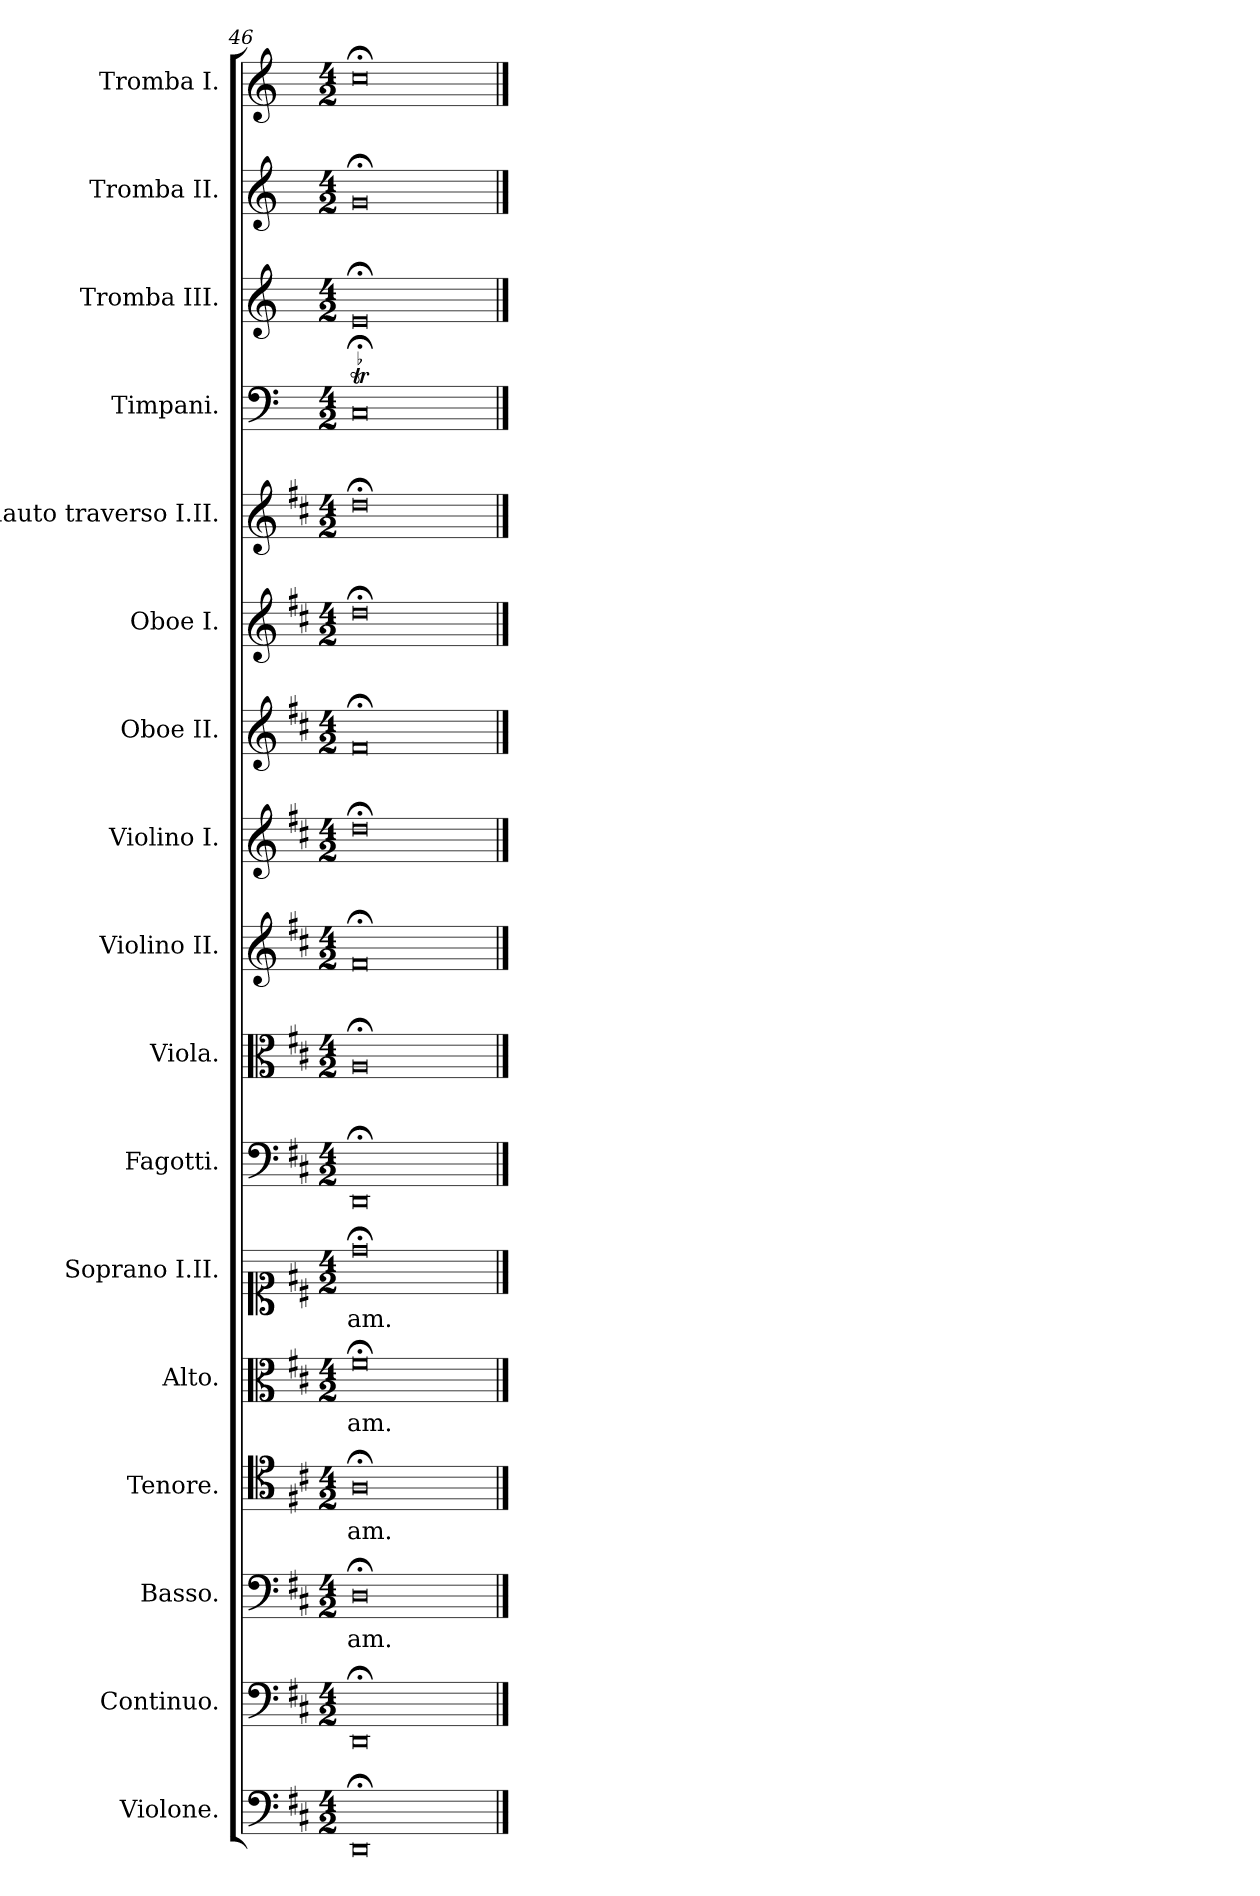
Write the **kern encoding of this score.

**kern	**kern	**kern	**text	**kern	**text	**kern	**text	**kern	**text	**kern	**kern	**kern	**kern	**kern	**kern	**kern	**kern	**dynam	**kern	**kern	**kern
*part17	*part16	*part15	*part15	*part14	*part14	*part13	*part13	*part12	*part12	*part11	*part10	*part9	*part8	*part7	*part6	*part5	*part4	*part4	*part3	*part2	*part1
*staff17	*staff16	*staff15	*staff15	*staff14	*staff14	*staff13	*staff13	*staff12	*staff12	*staff11	*staff10	*staff9	*staff8	*staff7	*staff6	*staff5	*staff4	*staff4	*staff3	*staff2	*staff1
*I"Violone.	*I"Continuo.	*I"Basso.	*	*I"Tenore.	*	*I"Alto.	*	*I"Soprano I.II.	*	*I"Fagotti.	*I"Viola.	*I"Violino II.	*I"Violino I.	*I"Oboe II.	*I"Oboe I.	*I"Flauto traverso I.II.	*I"Timpani.	*	*I"Tromba III.	*I"Tromba II.	*I"Tromba I.
*	*	*	*	*	*	*	*	*	*	*	*	*	*	*I'Ob	*I'Ob	*I'Fl	*I'Timp	*	*	*	*
*clefF4	*clefF4	*clefF4	*	*clefC4	*	*clefC3	*	*clefC1	*	*clefF4	*clefC3	*clefG2	*clefG2	*clefG2	*clefG2	*clefG2	*clefF4	*	*clefG2	*clefG2	*clefG2
*ITrd7c12	*	*	*	*	*	*	*	*	*	*	*	*	*	*	*	*	*ITrd-1c-2	*	*ITrd-1c-2	*ITrd-1c-2	*ITrd-1c-2
*k[f#c#]	*k[f#c#]	*k[f#c#]	*	*k[f#c#]	*	*k[f#c#]	*	*k[f#c#]	*	*k[f#c#]	*k[f#c#]	*k[f#c#]	*k[f#c#]	*k[f#c#]	*k[f#c#]	*k[f#c#]	*k[f#c#]	*	*k[f#c#]	*k[f#c#]	*k[f#c#]
*M4/2	*M4/2	*M4/2	*	*M4/2	*	*M4/2	*	*M4/2	*	*M4/2	*M4/2	*M4/2	*M4/2	*M4/2	*M4/2	*M4/2	*M4/2	*	*M4/2	*M4/2	*M4/2
*MM80	*MM80	*MM80	*	*MM80	*	*MM80	*	*MM80	*	*MM80	*MM80	*MM80	*MM80	*MM80	*MM80	*MM80	*MM80	*	*MM80	*MM80	*MM80
=46	=46	=46	=46	=46	=46	=46	=46	=46	=46	=46	=46	=46	=46	=46	=46	=46	=46	=46	=46	=46	=46
!	!	!	!LO:LY:b	!	!LO:LY:b	!	!LO:LY:b	!	!LO:LY:b	!	!	!	!	!	!	!	!	!LO:DY:b	!	!	!
0DDD;<	0DD;<	0D;<	-am.	0A;<	-am.	0f#;<	-am.	0dd;<	-am.	0DD;<	0A;<	0f#;<	0dd;<	0f#;<	0dd;<	0dd;<	0D;<t	other-dynamics	0f#;<	0a;<	0dd;<
==	==	==	==	==	==	==	==	==	==	==	==	==	==	==	==	==	==	==	==	==	==
*-	*-	*-	*-	*-	*-	*-	*-	*-	*-	*-	*-	*-	*-	*-	*-	*-	*-	*-	*-	*-	*-
